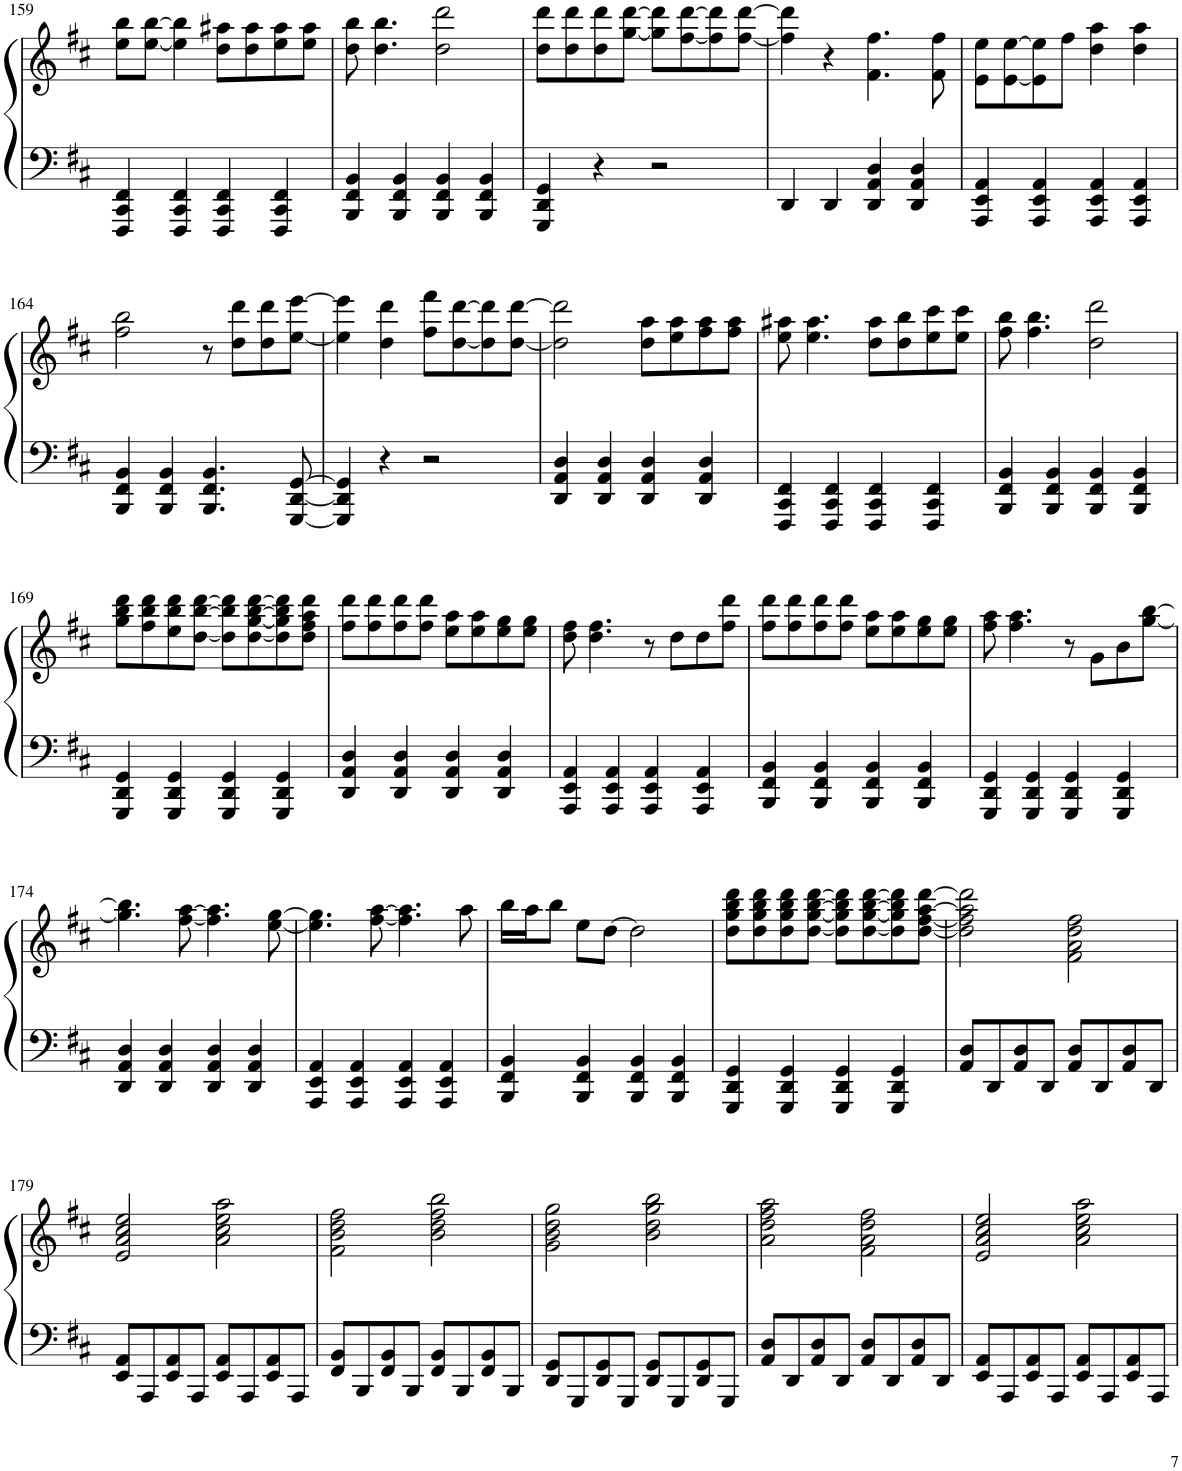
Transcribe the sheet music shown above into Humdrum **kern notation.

**kern	**kern
*part1	*part1
*staff2	*staff1
*I"Piano	*
*I'Pno.	*
!!LO:PB:g=z
*clefF4	*clefG2
*k[f#c#]	*k[f#c#]
*M4/4	*M4/4
=159	=159
4FFF#/ 4CC#/ 4FF#/	8ee\ 8bb\L
.	[8ee\ [8bb\J
4FFF#/ 4CC#/ 4FF#/	4ee\] 4bb\]
4FFF#/ 4CC#/ 4FF#/	8dd\ 8aa#X\L
.	8dd\ 8aa#\
4FFF#/ 4CC#/ 4FF#/	8ee\ 8aa#\
.	8ee\ 8aa#\J
=160	=160
4BBB/ 4FF#/ 4BB/	8dd\ 8bb\
.	4.dd\ 4.bb\
4BBB/ 4FF#/ 4BB/	.
4BBB/ 4FF#/ 4BB/	2dd\ 2ddd\
4BBB/ 4FF#/ 4BB/	.
=161	=161
4GGG/ 4DD/ 4GG/	8dd\ 8ddd\L
.	8dd\ 8ddd\
4r	8dd\ 8ddd\
.	[8gg\ [8ddd\J
2r	8gg\] 8ddd\]L
.	[8ff#\ [8ddd\
.	8ff#\] 8ddd\]
.	[8ff#\ [8ddd\J
=162	=162
4DD/	4ff#\] 4ddd\]
4DD/	4r
4DD/ 4AA/ 4D/	4.f#\ 4.ff#\
4DD/ 4AA/ 4D/	.
.	8f#\ 8ff#\
=163	=163
4AAA/ 4EE/ 4AA/	8e\ 8ee\L
.	[8e\ [8ee\
4AAA/ 4EE/ 4AA/	8e\] 8ee\]
.	8ff#\J
4AAA/ 4EE/ 4AA/	4dd\ 4aa\
4AAA/ 4EE/ 4AA/	4dd\ 4aa\
!!LO:LB:g=z
=164	=164
4BBB/ 4FF#/ 4BB/	2ff#\ 2bb\
4BBB/ 4FF#/ 4BB/	.
4.BBB/ 4.FF#/ 4.BB/	8r
.	8dd\ 8ddd\L
.	8dd\ 8ddd\
[8GGG/ [8DD/ [8GG/	[8ee\ [8eee\J
=165	=165
4GGG/] 4DD/] 4GG/]	4ee\] 4eee\]
4r	4dd\ 4ddd\
2r	8ff#\ 8fff#\L
.	[8dd\ [8ddd\
.	8dd\] 8ddd\]
.	[8dd\ [8ddd\J
=166	=166
4DD/ 4AA/ 4D/	2dd\] 2ddd\]
4DD/ 4AA/ 4D/	.
4DD/ 4AA/ 4D/	8dd\ 8aa\L
.	8ee\ 8aa\
4DD/ 4AA/ 4D/	8ff#\ 8aa\
.	8ff#\ 8aa\J
=167	=167
4FFF#/ 4CC#/ 4FF#/	8ee\ 8aa#X\
.	4.ee\ 4.aa#\
4FFF#/ 4CC#/ 4FF#/	.
4FFF#/ 4CC#/ 4FF#/	8dd\ 8aa#\L
.	8dd\ 8bb\
4FFF#/ 4CC#/ 4FF#/	8ee\ 8ccc#\
.	8ee\ 8ccc#\J
=168	=168
4BBB/ 4FF#/ 4BB/	8ff#\ 8bb\
.	4.ff#\ 4.bb\
4BBB/ 4FF#/ 4BB/	.
4BBB/ 4FF#/ 4BB/	2dd\ 2ddd\
4BBB/ 4FF#/ 4BB/	.
!!LO:LB:g=z
=169	=169
4GGG/ 4DD/ 4GG/	8gg\ 8bb\ 8ddd\L
.	8ff#\ 8bb\ 8ddd\
4GGG/ 4DD/ 4GG/	8ee\ 8bb\ 8ddd\
.	[8dd\ [8bb\ [8ddd\J
4GGG/ 4DD/ 4GG/	8dd\] 8bb\] 8ddd\]L
.	[8dd\ [8gg\ [8bb\ [8ddd\
4GGG/ 4DD/ 4GG/	8dd\] 8gg\] 8bb\] 8ddd\]
.	8dd\ 8ff#\ 8aa\ 8ddd\J
=170	=170
4DD/ 4AA/ 4D/	8ff#\ 8ddd\L
.	8ff#\ 8ddd\
4DD/ 4AA/ 4D/	8ff#\ 8ddd\
.	8ff#\ 8ddd\J
4DD/ 4AA/ 4D/	8ee\ 8aa\L
.	8ee\ 8aa\
4DD/ 4AA/ 4D/	8ee\ 8gg\
.	8ee\ 8gg\J
=171	=171
4AAA/ 4EE/ 4AA/	8dd\ 8ff#\
.	4.dd\ 4.ff#\
4AAA/ 4EE/ 4AA/	.
4AAA/ 4EE/ 4AA/	8r
.	8dd\L
4AAA/ 4EE/ 4AA/	8dd\
.	8ff#\ 8ddd\J
=172	=172
4BBB/ 4FF#/ 4BB/	8ff#\ 8ddd\L
.	8ff#\ 8ddd\
4BBB/ 4FF#/ 4BB/	8ff#\ 8ddd\
.	8ff#\ 8ddd\J
4BBB/ 4FF#/ 4BB/	8ee\ 8aa\L
.	8ee\ 8aa\
4BBB/ 4FF#/ 4BB/	8ee\ 8gg\
.	8ee\ 8gg\J
=173	=173
4GGG/ 4DD/ 4GG/	8ff#\ 8aa\
.	4.ff#\ 4.aa\
4GGG/ 4DD/ 4GG/	.
4GGG/ 4DD/ 4GG/	8r
.	8g\L
4GGG/ 4DD/ 4GG/	8b\
.	[8gg\ [8bb\J
!!LO:LB:g=z
=174	=174
4DD/ 4AA/ 4D/	4.gg\] 4.bb\]
4DD/ 4AA/ 4D/	.
.	[8ff#\ [8aa\
4DD/ 4AA/ 4D/	4.ff#\] 4.aa\]
4DD/ 4AA/ 4D/	.
.	[8ee\ [8gg\
=175	=175
4AAA/ 4EE/ 4AA/	4.ee\] 4.gg\]
4AAA/ 4EE/ 4AA/	.
.	[8ff#\ [8aa\
4AAA/ 4EE/ 4AA/	4.ff#\] 4.aa\]
4AAA/ 4EE/ 4AA/	.
.	8aa\
=176	=176
4BBB/ 4FF#/ 4BB/	16bb\LL
.	16aa\J
.	8bb\J
4BBB/ 4FF#/ 4BB/	8ee\L
.	[8dd\J
4BBB/ 4FF#/ 4BB/	2dd\]
4BBB/ 4FF#/ 4BB/	.
=177	=177
4GGG/ 4DD/ 4GG/	8dd\ 8gg\ 8bb\ 8ddd\L
.	8dd\ 8gg\ 8bb\ 8ddd\
4GGG/ 4DD/ 4GG/	8dd\ 8gg\ 8bb\ 8ddd\
.	[8dd\ [8gg\ [8bb\ [8ddd\J
4GGG/ 4DD/ 4GG/	8dd\] 8gg\] 8bb\] 8ddd\]L
.	[8dd\ [8gg\ [8bb\ [8ddd\
4GGG/ 4DD/ 4GG/	8dd\] 8gg\] 8bb\] 8ddd\]
.	[8dd\ [8ff#\ [8aa\ [8ddd\J
=178	=178
8AA/ 8D/L	2dd\] 2ff#\] 2aa\] 2ddd\]
8DD/	.
8AA/ 8D/	.
8DD/J	.
8AA/ 8D/L	2f#\ 2a\ 2dd\ 2ff#\
8DD/	.
8AA/ 8D/	.
8DD/J	.
!!LO:LB:g=z
=179	=179
8EE/ 8AA/L	2e/ 2a/ 2cc#/ 2ee/
8AAA/	.
8EE/ 8AA/	.
8AAA/J	.
8EE/ 8AA/L	2a\ 2cc#\ 2ee\ 2aa\
8AAA/	.
8EE/ 8AA/	.
8AAA/J	.
=180	=180
8FF#/ 8BB/L	2f#\ 2b\ 2dd\ 2ff#\
8BBB/	.
8FF#/ 8BB/	.
8BBB/J	.
8FF#/ 8BB/L	2b\ 2dd\ 2ff#\ 2bb\
8BBB/	.
8FF#/ 8BB/	.
8BBB/J	.
=181	=181
8DD/ 8GG/L	2g\ 2b\ 2dd\ 2gg\
8GGG/	.
8DD/ 8GG/	.
8GGG/J	.
8DD/ 8GG/L	2b\ 2dd\ 2gg\ 2bb\
8GGG/	.
8DD/ 8GG/	.
8GGG/J	.
=182	=182
8AA/ 8D/L	2a\ 2dd\ 2ff#\ 2aa\
8DD/	.
8AA/ 8D/	.
8DD/J	.
8AA/ 8D/L	2f#\ 2a\ 2dd\ 2ff#\
8DD/	.
8AA/ 8D/	.
8DD/J	.
=183	=183
8EE/ 8AA/L	2e/ 2a/ 2cc#/ 2ee/
8AAA/	.
8EE/ 8AA/	.
8AAA/J	.
8EE/ 8AA/L	2a\ 2cc#\ 2ee\ 2aa\
8AAA/	.
8EE/ 8AA/	.
8AAA/J	.
=	=
*-	*-
